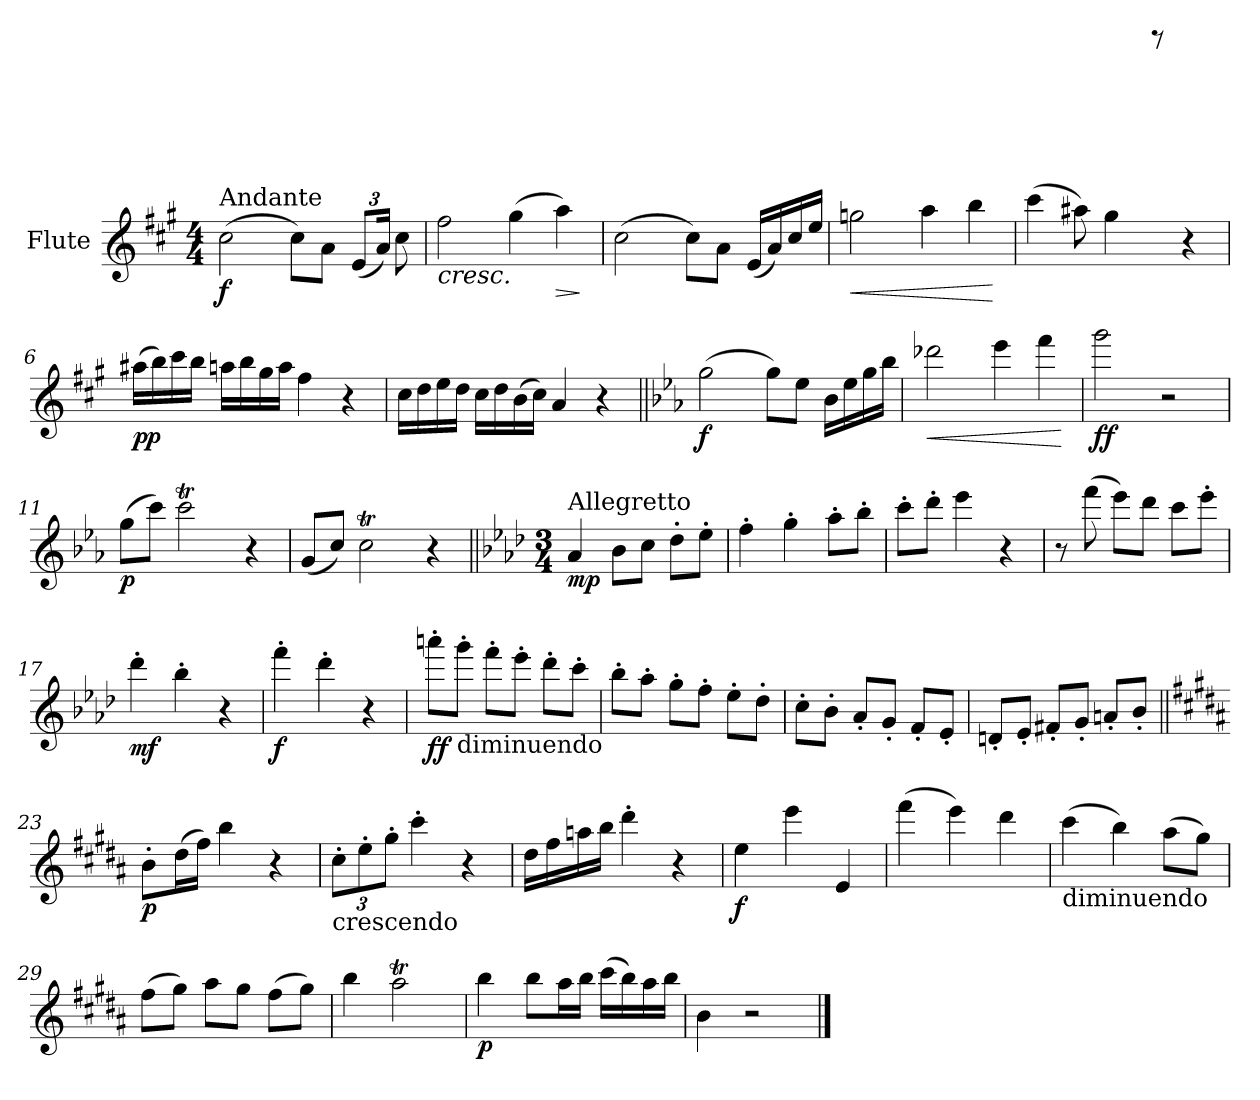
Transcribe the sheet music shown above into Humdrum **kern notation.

**kern	**dynam
*part1	*part1
*staff1	*staff1
*I"Flute	*
*I'Fl.	*
*clefG2	*
*k[f#c#g#]	*
*A:	*
*M4/4	*
=1	=1
!LO:TX:a:t=Andante	!
!	!LO:DY:b
(2cc#\	f
8cc#\L)	.
8a\J	.
*Xbrackettup	*
(12e/L	.
24a/Jk)	.
8cc#\	.
=2	=2
!	!LO:HP:b
2ff#\	<
(4gg#\	.
!	!LO:HP:b
4aa\)	>
.	[ ]
=3	=3
(2cc#\	.
8cc#\L)	.
8a\J	.
(16e/LL	.
16a/)	.
16cc#/	.
16ee/JJ	.
=4	=4
!	!LO:HP:b
2ggn\	<
4aa\	.
4bb\	.
.	[
=5	=5
(4ccc#\	.
8aa#X\)	.
4gg#\	.
8reeeeeee	.
4r	.
=6	=6
!	!LO:DY:b
(16aa#X\LL	pp
16bb\)	.
16ccc#\	.
16bb\JJ	.
16aan\LL	.
16bb\	.
16gg#\	.
16aa\JJ	.
4ff#\	.
4r	.
!!LO:LB:g=z
=7	=7
16cc#\LL	.
16dd\	.
16ee\	.
16dd\JJ	.
16cc#\LL	.
16dd\	.
(16b\	.
16cc#\JJ)	.
4a/	.
4r	.
=8||	=8||
*k[b-e-a-]	*
*E-:	*
!	!LO:DY:b
(2gg\	f
8gg\L)	.
8ee-\J	.
16b-\LL	.
16ee-\	.
16gg\	.
16bb-\JJ	.
=9	=9
!	!LO:HP:b
2ddd-X\	<
4eee-\	.
4fff\	.
.	[
=10	=10
!	!LO:DY:b
2ggg\	ff
2r	.
=11	=11
!	!LO:DY:b
(8gg\L	p
8ccc\J)	.
2cccT\	.
4r	.
=12	=12
(8g/L	.
8cc/J)	.
2ccT\	.
4r	.
!!LO:LB:g=z
=13||	=13||
*k[b-e-a-d-]	*
*A-:	*
*M3/4	*
!LO:TX:a:t=Allegretto	!
!	!LO:DY:b
4a-/	mp
8b-\L	.
8cc\J	.
8dd-'\L	.
8ee-'\J	.
=14	=14
4ff'\	.
4gg'\	.
8aa-'\L	.
8bb-'\J	.
=15	=15
8ccc'\L	.
8ddd-'\J	.
4eee-\	.
4r	.
=16	=16
8r	.
(8fff\	.
8eee-\L)	.
8ddd-\J	.
8ccc\L	.
8eee-'\J	.
=17	=17
!	!LO:DY:b
4ddd-'\	mf
4bb-'\	.
4r	.
=18	=18
!	!LO:DY:b
4fff'\	f
4ddd-'\	.
4r	.
=19	=19
!	!LO:DY:b
8aaan'\L	ff
!LO:TX:b:t=diminuendo	!
8ggg'\J	.
8fff'\L	.
8eee-'\J	.
8ddd-'\L	.
8ccc'\J	.
!!LO:LB:g=z
=20	=20
8bb-'\L	.
8aa-'\J	.
8gg'\L	.
8ff'\J	.
8ee-'\L	.
8dd-'\J	.
=21	=21
8cc'\L	.
8b-'\J	.
8a-'/L	.
8g'/J	.
8f'/L	.
8e-'/J	.
=22	=22
8dn'/L	.
8e-'/J	.
8f#X'/L	.
8g'/J	.
8an'/L	.
8b-'/J	.
=23||	=23||
*k[f#c#g#d#a#]	*
*B:	*
!	!LO:DY:b
8b'\L	p
(16dd#\L	.
16ff#\JJ)	.
4bb\	.
4r	.
=24	=24
!LO:TX:b:t=crescendo	!
12cc#'\L	.
12ee'\	.
12gg#'\J	.
4ccc#'\	.
4r	.
!!LO:LB:g=z
=25	=25
16dd#\LL	.
16ff#\	.
16aan\	.
16bb\JJ	.
4ddd#'\	.
4r	.
=26	=26
!	!LO:DY:b
4ee\	f
4eee\	.
4e/	.
=27	=27
(4fff#\	.
4eee\)	.
4ddd#\	.
=28	=28
!LO:TX:b:t=diminuendo	!
(4ccc#\	.
4bb\)	.
(8aa#\L	.
8gg#\J)	.
=29	=29
(8ff#\L	.
8gg#\J)	.
8aa#\L	.
8gg#\J	.
(8ff#\L	.
8gg#\J)	.
=30	=30
4bb\	.
2aa#t\	.
=31	=31
!	!LO:DY:b
4bb\	p
8bb\L	.
16aa#\L	.
16bb\JJ	.
(16ccc#\LL	.
16bb\)	.
16aa#\	.
16bb\JJ	.
=32	=32
4b\	.
2r	.
==	==
*-	*-
